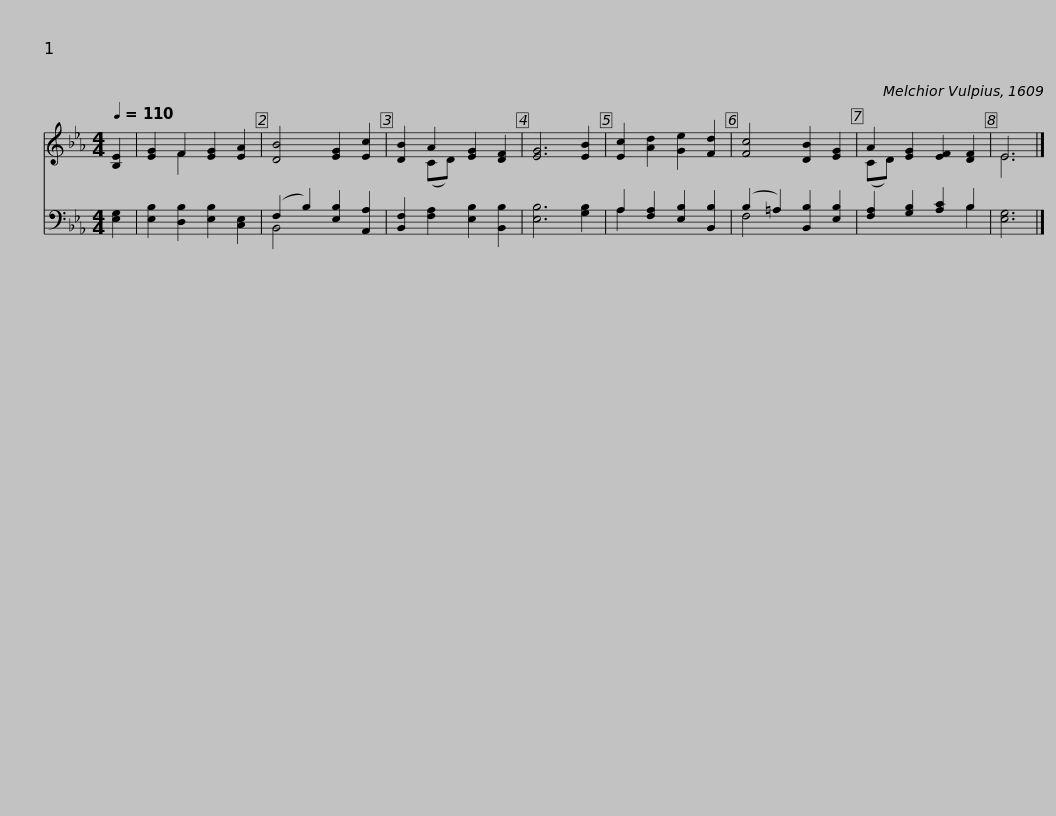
X:1
%%score ( 1 2 ) ( 3 4 )
L:1/8
Q:1/4=110
M:4/4
I:linebreak $
K:Eb
V:1 treble
V:2 treble
V:3 bass
V:4 bass
V:1
 [B,E]2 | [EG]2 F2 [EG]2 [EA]2 | [DB]4 [EG]2 [Ec]2 | [DB]2 A2 [EG]2 [DF]2 | [EG]6 [EB]2 | %5
 [Ec]2 [Ad]2 [Ge]2 [Fd]2 | [Fc]4 [DB]2 [EG]2 | A2 [EG]2 [EF]2 [DF]2 | E6 |] %9
V:2
 x2 | x2 F2 x4 | x8 | x2 (CD) x4 | x8 | %5
 x8 | x8 | (CD) x6 | E6 |] %9
V:3
 [E,G,]2 | [E,B,]2 [D,B,]2 [E,B,]2 [C,E,]2 | (F,2 B,2) [E,B,]2 [A,,A,]2 | [B,,F,]2 [F,A,]2 [E,B,]2 [B,,B,]2 | [E,B,]6 [G,B,]2 | %5
 A,2 [F,A,]2 [E,B,]2 [B,,B,]2 | (B,2 =A,2) [B,,B,]2 [E,B,]2 | [F,A,]2 [G,B,]2 [A,C]2 B,2 | [E,G,]6 |] %9
V:4
 x2 | x8 | B,,4 x4 | x8 | x8 | %5
 A,2 x6 | F,4 x4 | x6 B,2 | x6 |] %9
